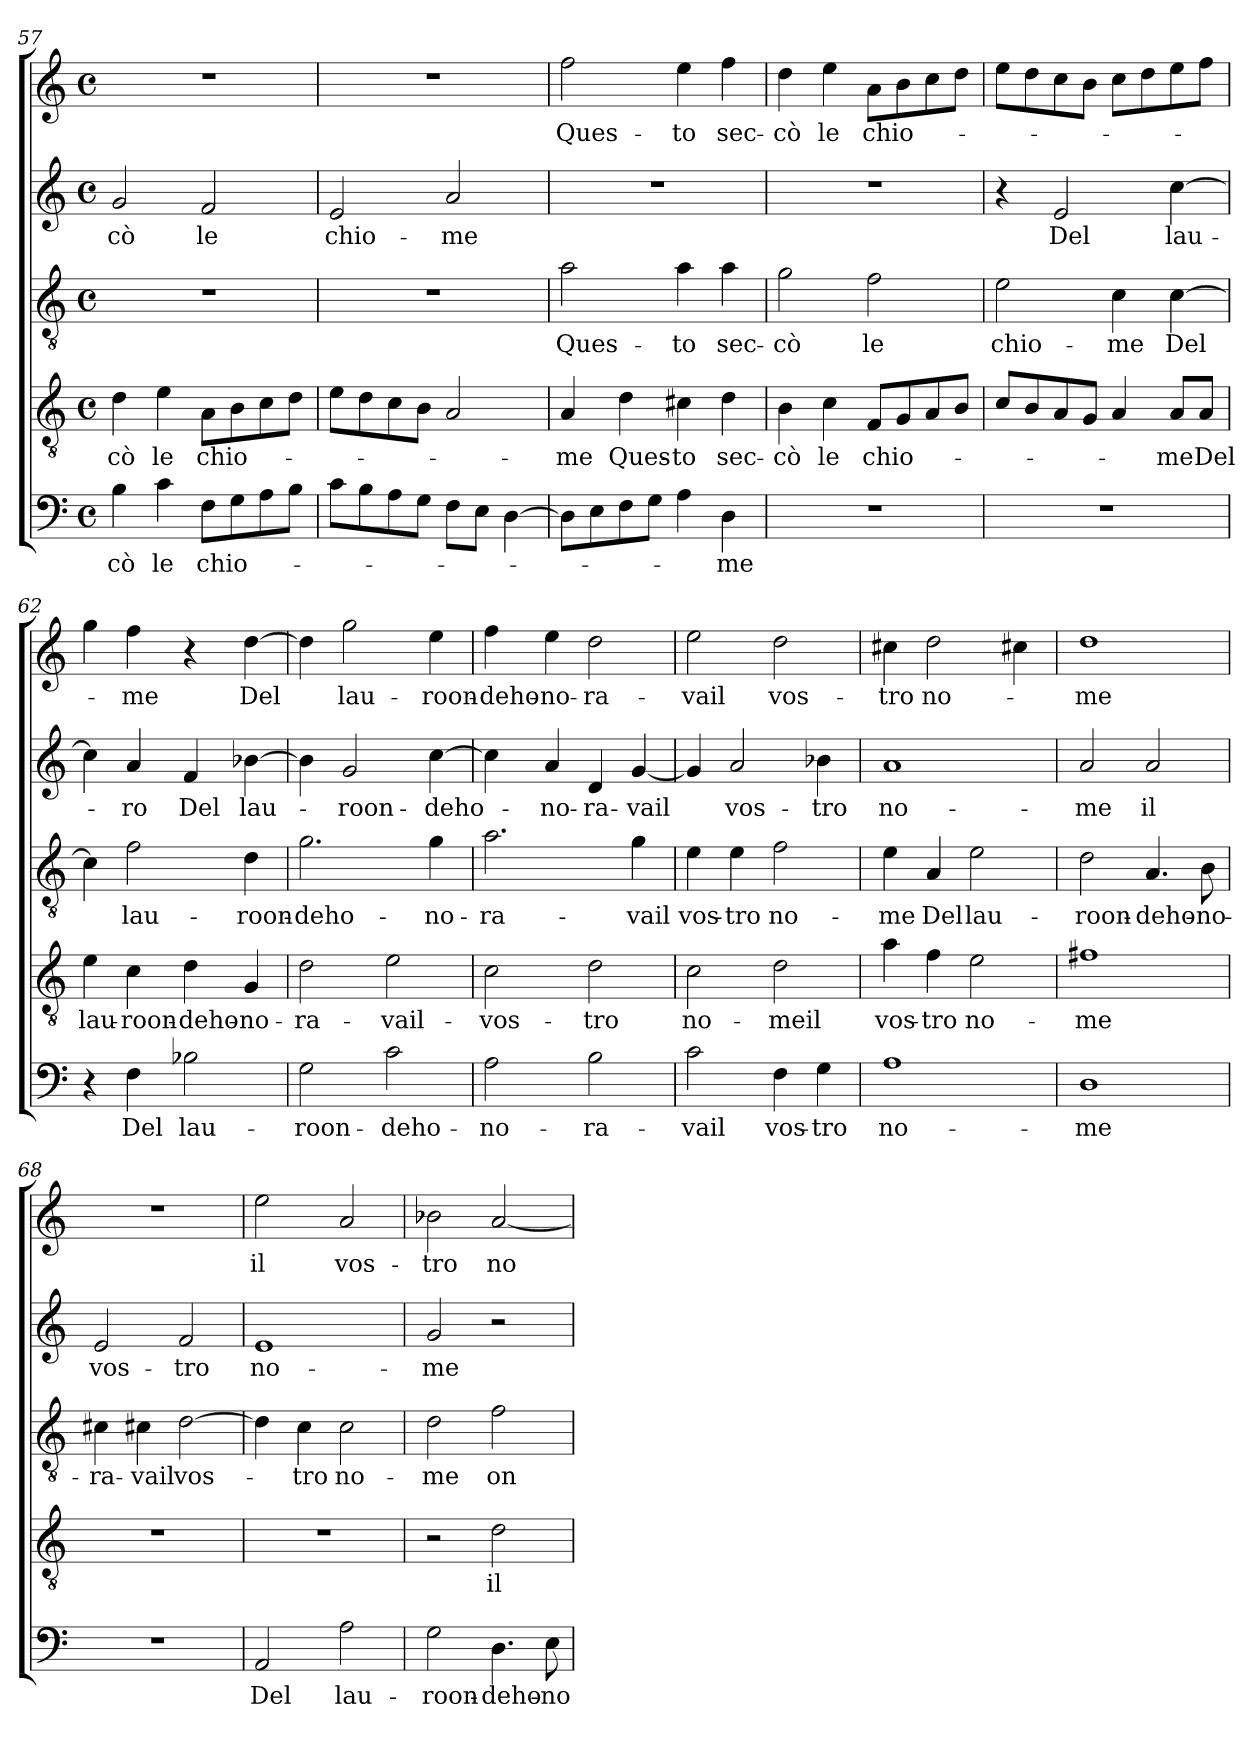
**kern	**text	**kern	**text	**kern	**text	**kern	**text	**kern	**text
*part5	*part5	*part4	*part4	*part3	*part3	*part2	*part2	*part1	*part1
*staff5	*staff5	*staff4	*staff4	*staff3	*staff3	*staff2	*staff2	*staff1	*staff1
*clefF4	*	*clefGv2	*	*clefGv2	*	*clefG2	*	*clefG2	*
*k[]	*	*k[]	*	*k[]	*	*k[]	*	*k[]	*
*C:	*	*C:	*	*C:	*	*C:	*	*C:	*
*M4/4	*	*M4/4	*	*M4/4	*	*M4/4	*	*M4/4	*
*met(c)	*	*met(c)	*	*met(c)	*	*met(c)	*	*met(c)	*
=57	=57	=57	=57	=57	=57	=57	=57	=57	=57
4B\	-cò	4d\	-cò	1r	.	2g/	-cò	1r	.
4c\	le	4e\	le	.	.	.	.	.	.
8F\L	chio-	8A\L	chio-	.	.	2f/	le	.	.
8G\	.	8B\	.	.	.	.	.	.	.
8A\	.	8c\	.	.	.	.	.	.	.
8B\J	.	8d\J	.	.	.	.	.	.	.
=58	=58	=58	=58	=58	=58	=58	=58	=58	=58
8c\L	.	8e\L	.	1r	.	2e/	chio-	1r	.
8B\	.	8d\	.	.	.	.	.	.	.
8A\	.	8c\	.	.	.	.	.	.	.
8G\J	.	8B\J	.	.	.	.	.	.	.
8F\L	.	2A/	.	.	.	2a/	-me	.	.
8E\J	.	.	.	.	.	.	.	.	.
[4D\	.	.	.	.	.	.	.	.	.
=59	=59	=59	=59	=59	=59	=59	=59	=59	=59
8D\L]	.	4A/	-me	2a\	Ques-	1r	.	2ff\	Ques-
8E\	.	.	.	.	.	.	.	.	.
8F\	.	4d\	Ques-	.	.	.	.	.	.
8G\J	.	.	.	.	.	.	.	.	.
4A\	.	4c#X\	-to	4a\	-to	.	.	4ee\	-to
4D\	-me	4d\	sec-	4a\	sec-	.	.	4ff\	sec-
=60	=60	=60	=60	=60	=60	=60	=60	=60	=60
1r	.	4B\	-cò	2g\	-cò	1r	.	4dd\	-cò
.	.	4c\	le	.	.	.	.	4ee\	le
.	.	8F/L	chio-	2f\	le	.	.	8a\L	chio-
.	.	8G/	.	.	.	.	.	8b\	.
.	.	8A/	.	.	.	.	.	8cc\	.
.	.	8B/J	.	.	.	.	.	8dd\J	.
=61	=61	=61	=61	=61	=61	=61	=61	=61	=61
1r	.	8c/L	.	2e\	chio-	4r	.	8ee\L	.
.	.	8B/	.	.	.	.	.	8dd\	.
.	.	8A/	.	.	.	2e/	Del	8cc\	.
.	.	8G/J	.	.	.	.	.	8b\J	.
.	.	4A/	.	4c\	-me	.	.	8cc\L	.
.	.	.	.	.	.	.	.	8dd\	.
.	.	8A/L	-me	[4c\	Del	[4cc\	lau-	8ee\	.
.	.	8A/J	Del	.	.	.	.	8ff\J	.
!!LO:PB:g=z
=62	=62	=62	=62	=62	=62	=62	=62	=62	=62
4r	.	4e\	lau-	4c\]	.	4cc\]	.	4gg\	.
4F\	Del	4c\	-roon-	2f\	lau-	4a/	-ro	4ff\	-me
2B-X\	lau-	4d\	-deho-	.	.	4f/	Del	4r	.
.	.	4G/	-no-	4d\	-roon-	[4b-X\	lau-	[4dd\	Del
=63	=63	=63	=63	=63	=63	=63	=63	=63	=63
2G\	-roon-	2d\	-ra-	2.g\	-deho-	4b-\]	.	4dd\]	.
.	.	.	.	.	.	2g/	-roon-	2gg\	lau-
2c\	-deho-	2e\	-vail-	.	.	.	.	.	.
.	.	.	.	4g\	-no-	[4cc\	-deho-	4ee\	-roon-
=64	=64	=64	=64	=64	=64	=64	=64	=64	=64
2A\	-no-	2c\	-vos-	2.a\	-ra-	4cc\]	.	4ff\	-deho-
.	.	.	.	.	.	4a/	-no-	4ee\	-no-
2B\	-ra-	2d\	-tro	.	.	4d/	-ra-	2dd\	-ra-
.	.	.	.	4g\	-vail	[4g/	-vail	.	.
=65	=65	=65	=65	=65	=65	=65	=65	=65	=65
2c\	-vail	2c\	no-	4e\	vos-	4g/]	.	2ee\	-vail
.	.	.	.	4e\	-tro	2a/	vos-	.	.
4F\	vos-	2d\	-meil	2f\	no-	.	.	2dd\	vos-
4G\	-tro	.	.	.	.	4b-X\	-tro	.	.
=66	=66	=66	=66	=66	=66	=66	=66	=66	=66
1A	no-	4a\	vos-	4e\	-me	1a	no-	4cc#X\	-tro
.	.	4f\	-tro	4A/	Del	.	.	2dd\	no-
.	.	2e\	no-	2e\	lau-	.	.	.	.
.	.	.	.	.	.	.	.	4cc#X\	.
=67	=67	=67	=67	=67	=67	=67	=67	=67	=67
1D	-me	1f#X	-me	2d\	-roon-	2a/	-me	1dd	-me
.	.	.	.	4.A/	-deho-	2a/	il	.	.
.	.	.	.	8B\	-no-	.	.	.	.
!!LO:LB:g=z
=68	=68	=68	=68	=68	=68	=68	=68	=68	=68
1r	.	1r	.	4c#X\	-ra-	2e/	vos-	1r	.
.	.	.	.	4c#X\	-vail	.	.	.	.
.	.	.	.	[2d\	vos-	2f/	-tro	.	.
=69	=69	=69	=69	=69	=69	=69	=69	=69	=69
2AA/	Del	1r	.	4d\]	.	1e	no-	2ee\	il
.	.	.	.	4c\	-tro	.	.	.	.
2A\	lau-	.	.	2c\	no-	.	.	2a/	vos-
=70	=70	=70	=70	=70	=70	=70	=70	=70	=70
2G\	-roon-	2r	.	2d\	-me	2g/	-me	2b-X\	-tro
4.D\	-deho-	2d\	il	2f\	on-	2r	.	[2a/	no-
8E\	-no-	.	.	.	.	.	.	.	.
=	=	=	=	=	=	=	=	=	=
*-	*-	*-	*-	*-	*-	*-	*-	*-	*-
